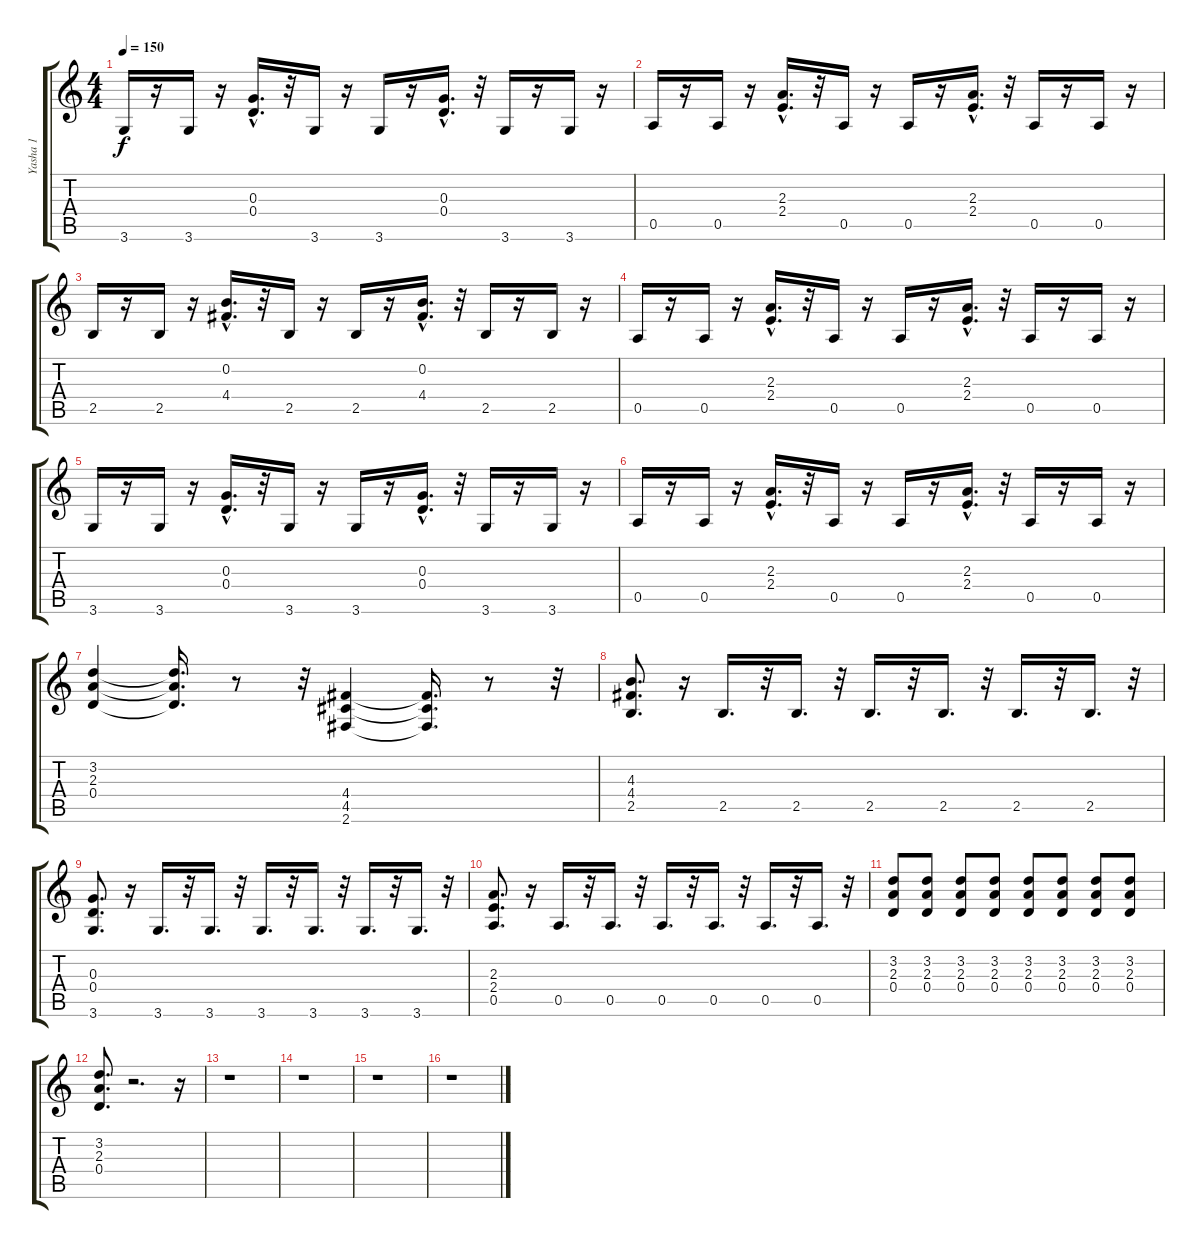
\track ("Yasha 1" "Yasha 1") {instrument distortionguitar}
\staff {score tabs}
\tuning (E4 B3 G3 D3 A2 E2) {hide}
\ts (4 4)
\tempo 150
\clef g2
\ks c
3.6.16{dy f instrument distortionguitar} r.16 3.6.16 r.16 (0.3{hac} 0.4{hac}).16{d} r.32 3.6.16 r.16 3.6.16 r.16 (0.3{hac} 0.4{hac}).16{d} r.32 3.6.16 r.16 3.6.16 r.16 |
0.5.16 r.16 0.5.16 r.16 (2.3{hac} 2.4{hac}).16{d} r.32 0.5.16 r.16 0.5.16 r.16 (2.3{hac} 2.4{hac}).16{d} r.32 0.5.16 r.16 0.5.16 r.16 |
2.5.16 r.16 2.5.16 r.16 (0.2 4.4{hac}).16{d} r.32 2.5.16 r.16 2.5.16 r.16 (0.2 4.4{hac}).16{d} r.32 2.5.16 r.16 2.5.16 r.16 |
0.5.16 r.16 0.5.16 r.16 (2.3{hac} 2.4{hac}).16{d} r.32 0.5.16 r.16 0.5.16 r.16 (2.3{hac} 2.4{hac}).16{d} r.32 0.5.16 r.16 0.5.16 r.16 |
3.6.16 r.16 3.6.16 r.16 (0.3{hac} 0.4{hac}).16{d} r.32 3.6.16 r.16 3.6.16 r.16 (0.3{hac} 0.4{hac}).16{d} r.32 3.6.16 r.16 3.6.16 r.16 |
0.5.16 r.16 0.5.16 r.16 (2.3{hac} 2.4{hac}).16{d} r.32 0.5.16 r.16 0.5.16 r.16 (2.3{hac} 2.4{hac}).16{d} r.32 0.5.16 r.16 0.5.16 r.16 |
(3.2 2.3 0.4).4 (3.2{t} 2.3{t} 0.4{t}).16{d} r.8 r.32 (4.4 4.5 2.6).4 (4.4{t} 4.5{t} 2.6{t}).16{d} r.8 r.32 |
(4.3 4.4 2.5).8{d} r.16 2.5.16{d} r.32 2.5.16{d} r.32 2.5.16{d} r.32 2.5.16{d} r.32 2.5.16{d} r.32 2.5.16{d} r.32 |
(0.3 0.4 3.6).8{d} r.16 3.6.16{d} r.32 3.6.16{d} r.32 3.6.16{d} r.32 3.6.16{d} r.32 3.6.16{d} r.32 3.6.16{d} r.32 |
(2.3 2.4 0.5).8{d} r.16 0.5.16{d} r.32 0.5.16{d} r.32 0.5.16{d} r.32 0.5.16{d} r.32 0.5.16{d} r.32 0.5.16{d} r.32 |
(3.2 2.3 0.4).8 (3.2 2.3 0.4).8 (3.2 2.3 0.4).8 (3.2 2.3 0.4).8 (3.2 2.3 0.4).8 (3.2 2.3 0.4).8 (3.2 2.3 0.4).8 (3.2 2.3 0.4).8 |
(3.2 2.3 0.4).8{d} r.2{d} r.16 |
r.1 |
r.1 |
r.1 |
r.1
